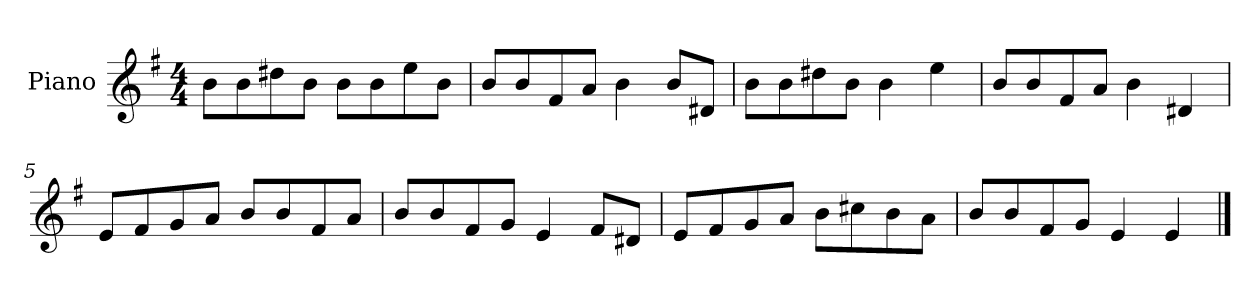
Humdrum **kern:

**kern
*part1
*staff1
*I"Piano
*I'P-no
*clefG2
*k[f#]
*M4/4
*MM90
=1
8b\L
8b\
8dd#X\
8b\J
8b\L
8b\
8ee\
8b\J
=2
8b/L
8b/
8f#/
8a/J
4b\
8b/L
8d#X/J
=3
8b\L
8b\
8dd#X\
8b\J
4b\
4ee\
=4
8b/L
8b/
8f#/
8a/J
4b\
4d#X/
=5
8e/L
8f#/
8g/
8a/J
8b/L
8b/
8f#/
8a/J
!!LO:LB:g=z
=6
8b/L
8b/
8f#/
8g/J
4e/
8f#/L
8d#X/J
=7
8e/L
8f#/
8g/
8a/J
8b\L
8cc#X\
8b\
8a\J
=8
8b/L
8b/
8f#/
8g/J
4e/
4e/
==
*-
